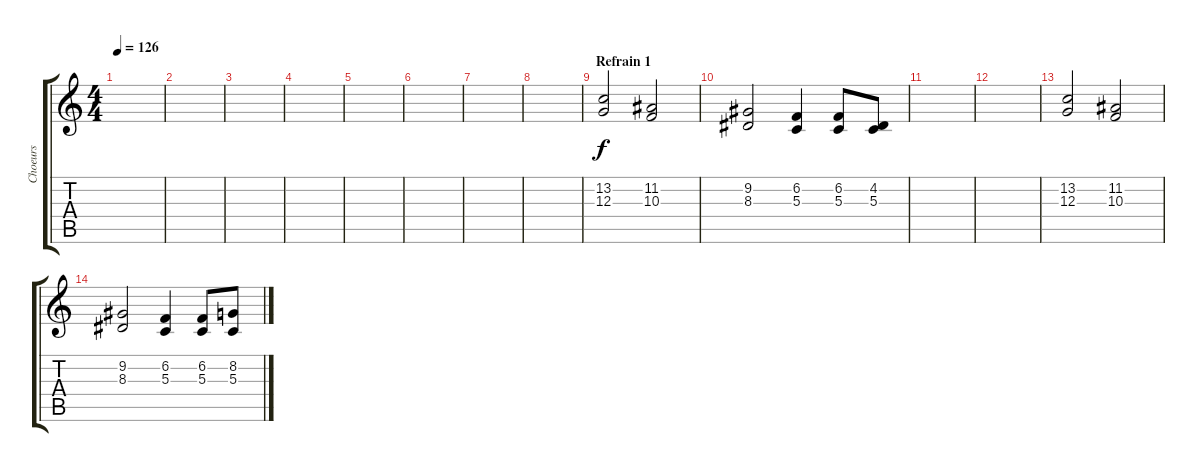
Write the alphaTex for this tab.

\track ("Choeurs" "Choeurs") {instrument choiraahs}
\staff {score tabs}
\tuning (E4 B3 G3 D3 A2 E2) {hide}
\ts (4 4)
\tempo 126
\clef g2
\ks c
|
|
|
|
|
|
|
|
\section ("" "Refrain 1")
(13.2 12.3).2 (11.2 10.3).2 |
(9.2 8.3).2 (6.2 5.3).4 (6.2 5.3).8 (4.2 5.3).8 |
|
|
(13.2 12.3).2 (11.2 10.3).2 |
(9.2 8.3).2 (6.2 5.3).4 (6.2 5.3).8 (8.2 5.3).8
